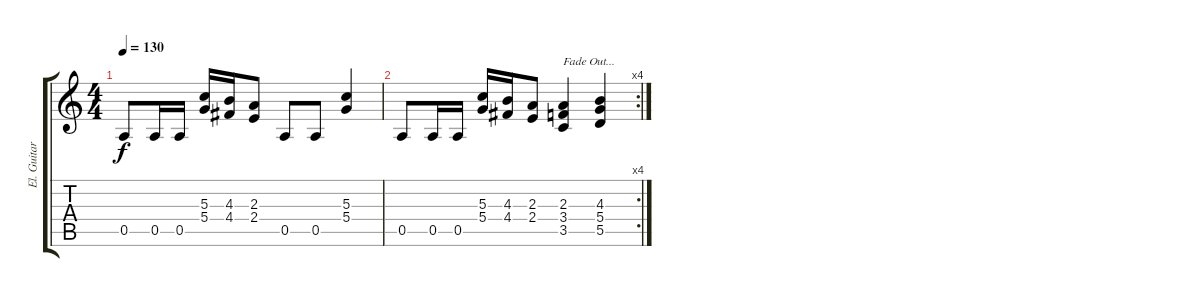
\track ("El. Guitar 1 (Lead)" "El. Guitar") {instrument distortionguitar}
\staff {score tabs}
\tuning (E4 B3 G3 D3 A2 E2) {hide}
\ts (4 4)
\tempo 130
\clef g2
\ks c
0.5.8{dy f} 0.5.16 0.5.16 (5.3 5.4).16 (4.3 4.4).16 (2.3 2.4).8 0.5.8 0.5.8 (5.3 5.4).4 |
\rc 4
0.5.8 0.5.16 0.5.16 (5.3 5.4).16 (4.3 4.4).16 (2.3 2.4).8 (2.3 3.4 3.5).4{txt "Fade Out..."} (4.3 5.4 5.5).4
